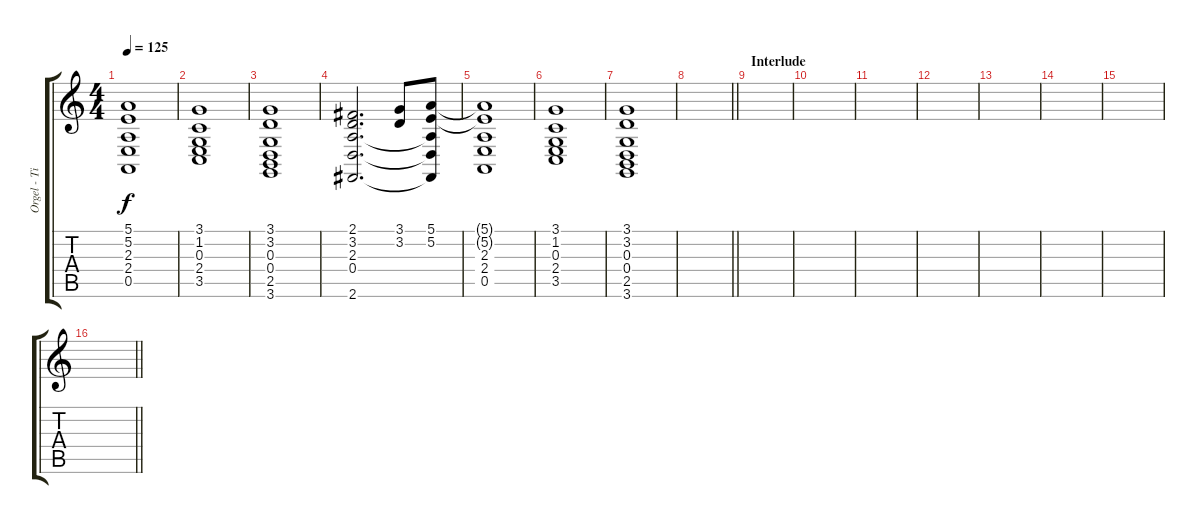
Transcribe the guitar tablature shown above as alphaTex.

\track ("Orgel - Tina" "Orgel - Ti") {instrument stringensemble1}
\staff {score tabs}
\tuning (E4 B3 G3 D3 A2 E2) {hide}
\ts (4 4)
\tempo 125
\clef g2
\ks c
(5.1 5.2 2.3 2.4 0.5).1{dy f} |
(3.1 1.2 0.3 2.4 3.5).1 |
(3.1 3.2 0.3 0.4 2.5 3.6).1 |
(2.1 3.2 2.3 0.4 2.6).2{d} (3.1 3.2).8 (5.1 5.2 2.3{t} 0.4{t} 2.6{t}).8 |
(5.1{t} 5.2{t} 2.3 2.4 0.5).1 |
(3.1 1.2 0.3 2.4 3.5).1 |
(3.1 3.2 0.3 0.4 2.5 3.6).1 |
\barLineRight lightlight
|
\section ("" "Interlude")
|
|
|
|
|
|
|
\barLineRight lightlight
